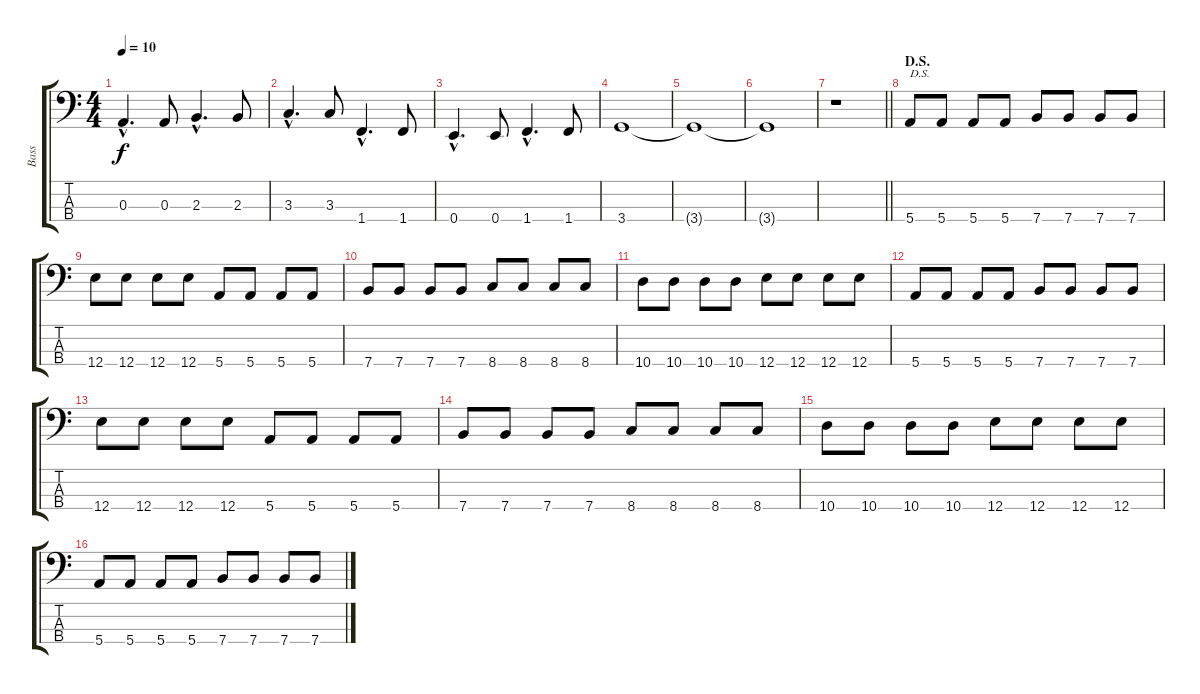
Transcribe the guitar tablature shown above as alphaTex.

\track ("Bass" "Bass") {instrument electricbasspick}
\staff {score tabs}
\tuning (G2 D2 A1 E1) {hide}
\ts (4 4)
\tempo 10
\clef f4
\ks c
0.3{hac}.4{d dy f} 0.3.8 2.3{hac}.4{d} 2.3.8 |
3.3{hac}.4{d} 3.3.8 1.4{hac}.4{d} 1.4.8 |
0.4{hac}.4{d} 0.4.8 1.4{hac}.4{d} 1.4.8 |
3.4.1 |
3.4{t}.1 |
3.4{t}.1 |
\barLineRight lightlight
r.1 |
\section ("" "D.S.")
5.4.8{txt "D.S."} 5.4.8 5.4.8 5.4.8 7.4.8 7.4.8 7.4.8 7.4.8 |
12.4.8 12.4.8 12.4.8 12.4.8 5.4.8 5.4.8 5.4.8 5.4.8 |
7.4.8 7.4.8 7.4.8 7.4.8 8.4.8 8.4.8 8.4.8 8.4.8 |
10.4.8 10.4.8 10.4.8 10.4.8 12.4.8 12.4.8 12.4.8 12.4.8 |
5.4.8 5.4.8 5.4.8 5.4.8 7.4.8 7.4.8 7.4.8 7.4.8 |
12.4.8 12.4.8 12.4.8 12.4.8 5.4.8 5.4.8 5.4.8 5.4.8 |
7.4.8 7.4.8 7.4.8 7.4.8 8.4.8 8.4.8 8.4.8 8.4.8 |
10.4.8 10.4.8 10.4.8 10.4.8 12.4.8 12.4.8 12.4.8 12.4.8 |
5.4.8 5.4.8 5.4.8 5.4.8 7.4.8 7.4.8 7.4.8 7.4.8
